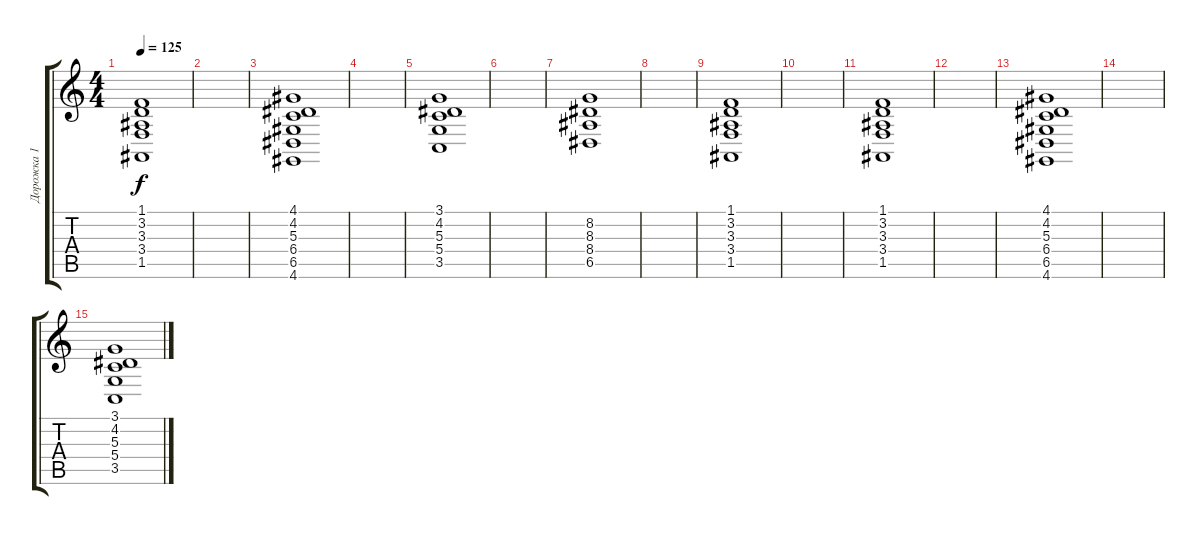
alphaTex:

\track ("Дорожка 1" "Дорожка 1") {instrument synthstrings1}
\staff {score tabs}
\tuning (E4 B3 G3 D3 A2 E2) {hide}
\ts (4 4)
\tempo 125
\clef g2
\ks c
(1.1 3.2 3.3 3.4 1.5).1{dy f} |
|
(4.1 4.2 5.3 6.4 6.5 4.6).1 |
|
(3.1 4.2 5.3 5.4 3.5).1 |
|
(8.2 8.3 8.4 6.5).1 |
|
(1.1 3.2 3.3 3.4 1.5).1 |
|
(1.1 3.2 3.3 3.4 1.5).1 |
|
(4.1 4.2 5.3 6.4 6.5 4.6).1 |
|
(3.1 4.2 5.3 5.4 3.5).1
